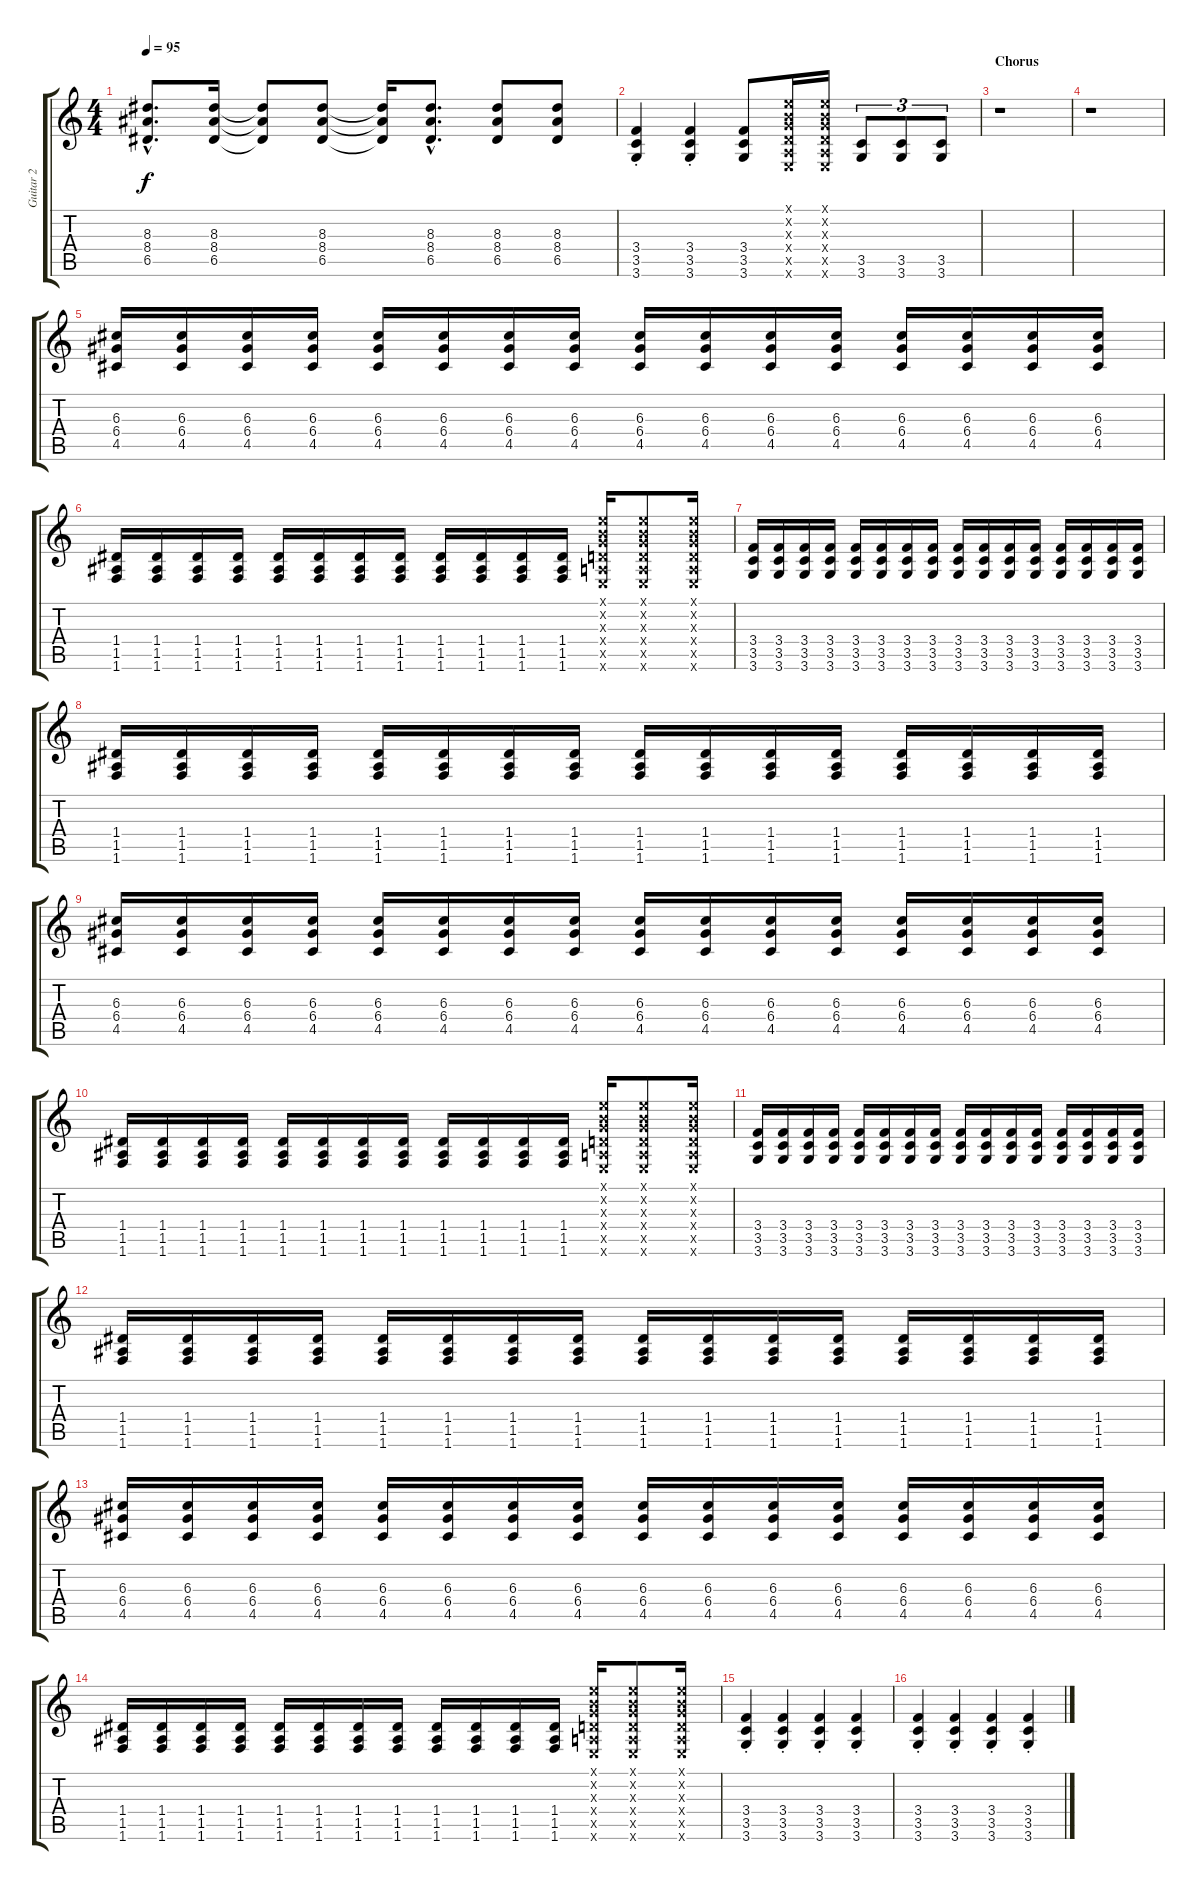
\track ("Guitar 2" "Guitar 2") {instrument electricguitarclean}
\staff {score tabs}
\tuning (E4 B3 G3 D3 A2 E2) {hide}
\ts (4 4)
\tempo 95
\clef g2
\ks c
(8.3{hac} 8.4{hac} 6.5{hac}).8{d dy f} (8.3 8.4 6.5).16 (8.3{t} 8.4{t} 6.5{t}).8 (8.3 8.4 6.5).8 (8.3{t} 8.4{t} 6.5{t}).16 (8.3{hac} 8.4{hac} 6.5{hac}).8{d} (8.3 8.4 6.5).8 (8.3 8.4 6.5).8 |
(3.4{st} 3.5{st} 3.6{st}).4 (3.4{st} 3.5{st} 3.6{st}).4 (3.4 3.5 3.6).8 (0.1{x} 0.2{x} 0.3{x} 0.4{x} 0.5{x} 0.6{x}).16 (0.1{x} 0.2{x} 0.3{x} 0.4{x} 0.5{x} 0.6{x}).16 (3.5 3.6).8{tu (3 2)} (3.5 3.6).8{tu (3 2)} (3.5 3.6).8{tu (3 2)} |
\section ("" "Chorus")
r.1 |
r.1 |
(6.3 6.4 4.5).16 (6.3 6.4 4.5).16 (6.3 6.4 4.5).16 (6.3 6.4 4.5).16 (6.3 6.4 4.5).16 (6.3 6.4 4.5).16 (6.3 6.4 4.5).16 (6.3 6.4 4.5).16 (6.3 6.4 4.5).16 (6.3 6.4 4.5).16 (6.3 6.4 4.5).16 (6.3 6.4 4.5).16 (6.3 6.4 4.5).16 (6.3 6.4 4.5).16 (6.3 6.4 4.5).16 (6.3 6.4 4.5).16 |
(1.4 1.5 1.6).16 (1.4 1.5 1.6).16 (1.4 1.5 1.6).16 (1.4 1.5 1.6).16 (1.4 1.5 1.6).16 (1.4 1.5 1.6).16 (1.4 1.5 1.6).16 (1.4 1.5 1.6).16 (1.4 1.5 1.6).16 (1.4 1.5 1.6).16 (1.4 1.5 1.6).16 (1.4 1.5 1.6).16 (0.1{x} 0.2{x} 0.3{x} 0.4{x} 0.5{x} 0.6{x}).16 (0.1{x} 0.2{x} 0.3{x} 0.4{x} 0.5{x} 0.6{x}).8 (0.1{x} 0.2{x} 0.3{x} 0.4{x} 0.5{x} 0.6{x}).16 |
(3.4 3.5 3.6).16 (3.4 3.5 3.6).16 (3.4 3.5 3.6).16 (3.4 3.5 3.6).16 (3.4 3.5 3.6).16 (3.4 3.5 3.6).16 (3.4 3.5 3.6).16 (3.4 3.5 3.6).16 (3.4 3.5 3.6).16 (3.4 3.5 3.6).16 (3.4 3.5 3.6).16 (3.4 3.5 3.6).16 (3.4 3.5 3.6).16 (3.4 3.5 3.6).16 (3.4 3.5 3.6).16 (3.4 3.5 3.6).16 |
(1.4 1.5 1.6).16 (1.4 1.5 1.6).16 (1.4 1.5 1.6).16 (1.4 1.5 1.6).16 (1.4 1.5 1.6).16 (1.4 1.5 1.6).16 (1.4 1.5 1.6).16 (1.4 1.5 1.6).16 (1.4 1.5 1.6).16 (1.4 1.5 1.6).16 (1.4 1.5 1.6).16 (1.4 1.5 1.6).16 (1.4 1.5 1.6).16 (1.4 1.5 1.6).16 (1.4 1.5 1.6).16 (1.4 1.5 1.6).16 |
(6.3 6.4 4.5).16 (6.3 6.4 4.5).16 (6.3 6.4 4.5).16 (6.3 6.4 4.5).16 (6.3 6.4 4.5).16 (6.3 6.4 4.5).16 (6.3 6.4 4.5).16 (6.3 6.4 4.5).16 (6.3 6.4 4.5).16 (6.3 6.4 4.5).16 (6.3 6.4 4.5).16 (6.3 6.4 4.5).16 (6.3 6.4 4.5).16 (6.3 6.4 4.5).16 (6.3 6.4 4.5).16 (6.3 6.4 4.5).16 |
(1.4 1.5 1.6).16 (1.4 1.5 1.6).16 (1.4 1.5 1.6).16 (1.4 1.5 1.6).16 (1.4 1.5 1.6).16 (1.4 1.5 1.6).16 (1.4 1.5 1.6).16 (1.4 1.5 1.6).16 (1.4 1.5 1.6).16 (1.4 1.5 1.6).16 (1.4 1.5 1.6).16 (1.4 1.5 1.6).16 (0.1{x} 0.2{x} 0.3{x} 0.4{x} 0.5{x} 0.6{x}).16 (0.1{x} 0.2{x} 0.3{x} 0.4{x} 0.5{x} 0.6{x}).8 (0.1{x} 0.2{x} 0.3{x} 0.4{x} 0.5{x} 0.6{x}).16 |
(3.4 3.5 3.6).16 (3.4 3.5 3.6).16 (3.4 3.5 3.6).16 (3.4 3.5 3.6).16 (3.4 3.5 3.6).16 (3.4 3.5 3.6).16 (3.4 3.5 3.6).16 (3.4 3.5 3.6).16 (3.4 3.5 3.6).16 (3.4 3.5 3.6).16 (3.4 3.5 3.6).16 (3.4 3.5 3.6).16 (3.4 3.5 3.6).16 (3.4 3.5 3.6).16 (3.4 3.5 3.6).16 (3.4 3.5 3.6).16 |
(1.4 1.5 1.6).16 (1.4 1.5 1.6).16 (1.4 1.5 1.6).16 (1.4 1.5 1.6).16 (1.4 1.5 1.6).16 (1.4 1.5 1.6).16 (1.4 1.5 1.6).16 (1.4 1.5 1.6).16 (1.4 1.5 1.6).16 (1.4 1.5 1.6).16 (1.4 1.5 1.6).16 (1.4 1.5 1.6).16 (1.4 1.5 1.6).16 (1.4 1.5 1.6).16 (1.4 1.5 1.6).16 (1.4 1.5 1.6).16 |
(6.3 6.4 4.5).16 (6.3 6.4 4.5).16 (6.3 6.4 4.5).16 (6.3 6.4 4.5).16 (6.3 6.4 4.5).16 (6.3 6.4 4.5).16 (6.3 6.4 4.5).16 (6.3 6.4 4.5).16 (6.3 6.4 4.5).16 (6.3 6.4 4.5).16 (6.3 6.4 4.5).16 (6.3 6.4 4.5).16 (6.3 6.4 4.5).16 (6.3 6.4 4.5).16 (6.3 6.4 4.5).16 (6.3 6.4 4.5).16 |
(1.4 1.5 1.6).16 (1.4 1.5 1.6).16 (1.4 1.5 1.6).16 (1.4 1.5 1.6).16 (1.4 1.5 1.6).16 (1.4 1.5 1.6).16 (1.4 1.5 1.6).16 (1.4 1.5 1.6).16 (1.4 1.5 1.6).16 (1.4 1.5 1.6).16 (1.4 1.5 1.6).16 (1.4 1.5 1.6).16 (0.1{x} 0.2{x} 0.3{x} 0.4{x} 0.5{x} 0.6{x}).16 (0.1{x} 0.2{x} 0.3{x} 0.4{x} 0.5{x} 0.6{x}).8 (0.1{x} 0.2{x} 0.3{x} 0.4{x} 0.5{x} 0.6{x}).16 |
(3.4{st} 3.5{st} 3.6{st}).4 (3.4{st} 3.5{st} 3.6{st}).4 (3.4{st} 3.5{st} 3.6{st}).4 (3.4{st} 3.5{st} 3.6{st}).4 |
(3.4{st} 3.5{st} 3.6{st}).4 (3.4{st} 3.5{st} 3.6{st}).4 (3.4{st} 3.5{st} 3.6{st}).4 (3.4{st} 3.5{st} 3.6{st}).4
